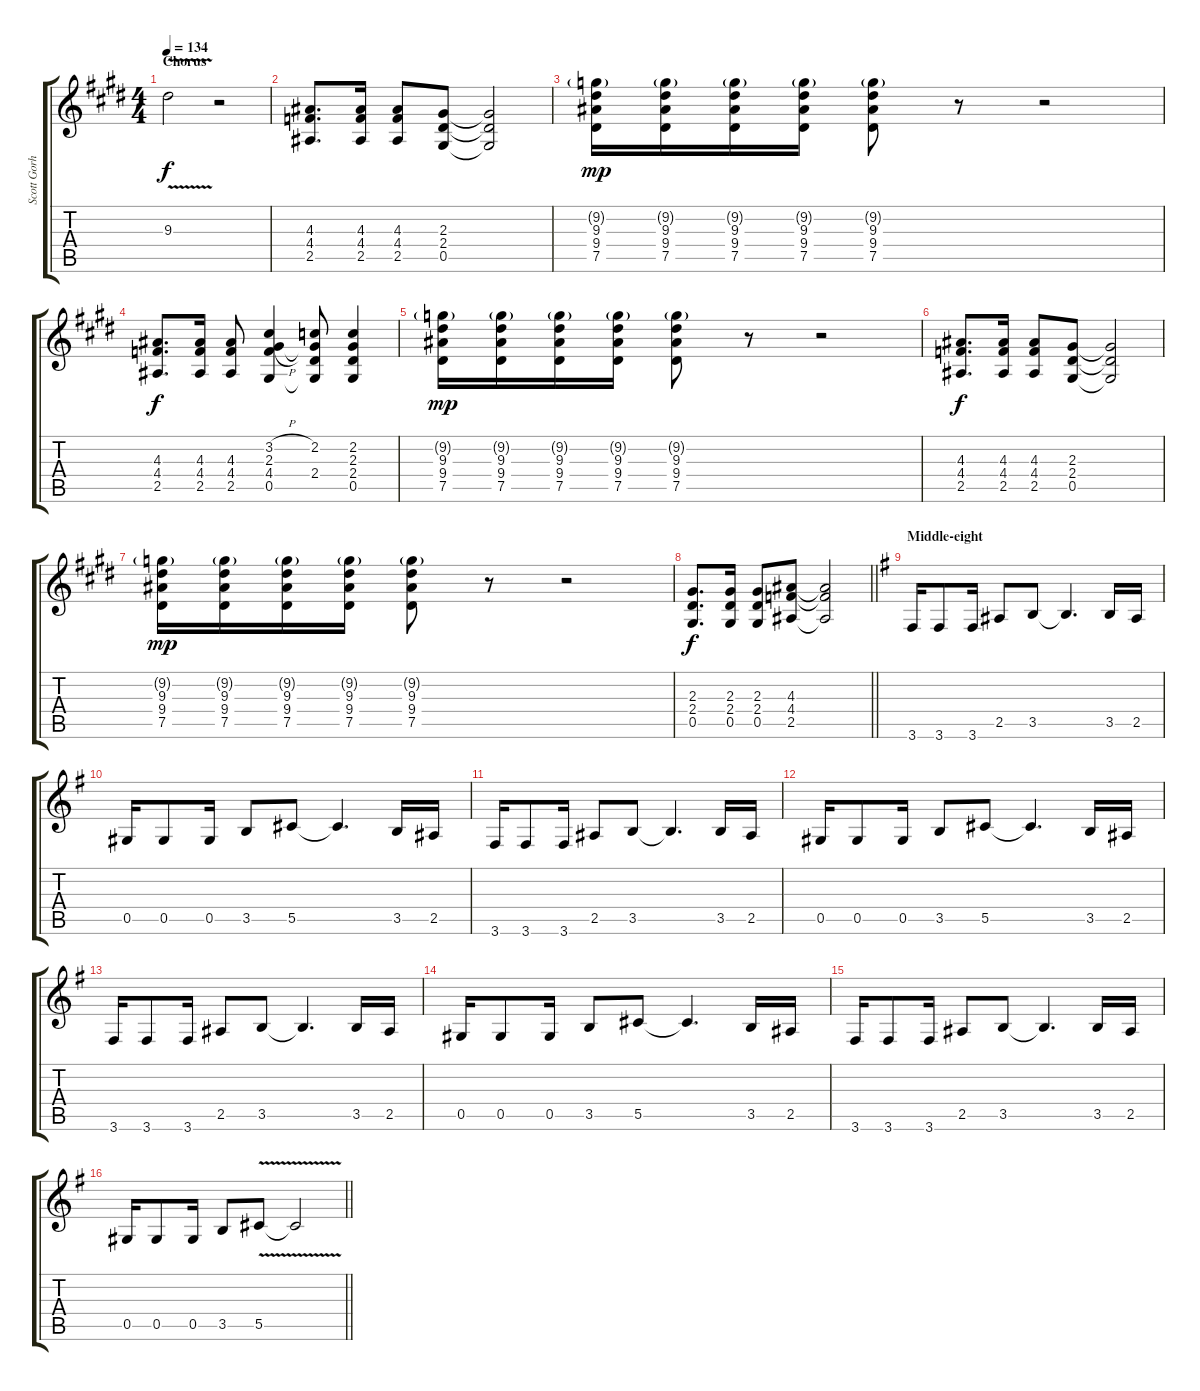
\track ("Scott Gorham" "Scott Gorh") {instrument overdrivenguitar}
\staff {score tabs}
\tuning (Eb4 Bb3 Gb3 Db3 Ab2 Eb2) {hide}
\ts (4 4)
\section ("" "Chorus")
\tempo 134
\clef g2
\ks e
9.3{v}.2{dy f} r.2 |
(4.3 4.4 2.5).8{d} (4.3 4.4 2.5).16 (4.3 4.4 2.5).8 (2.3 2.4 0.5).8 (2.3{t} 2.4{t} 0.5{t}).2 |
(9.2{g} 9.3 9.4 7.5).16{dy mp} (9.2{g} 9.3 9.4 7.5).16 (9.2{g} 9.3 9.4 7.5).16 (9.2{g} 9.3 9.4 7.5).16 (9.2{g} 9.3 9.4 7.5).8 r.8 r.2 |
(4.3 4.4 2.5).8{d dy f} (4.3 4.4 2.5).16 (4.3 4.4 2.5).8 (3.2{h} 2.3 4.4{h} 0.5).4 (2.2 2.3{t} 2.4 0.5{t}).8 (2.2 2.3 2.4 0.5).4 |
(9.2{g} 9.3 9.4 7.5).16{dy mp} (9.2{g} 9.3 9.4 7.5).16 (9.2{g} 9.3 9.4 7.5).16 (9.2{g} 9.3 9.4 7.5).16 (9.2{g} 9.3 9.4 7.5).8 r.8 r.2 |
(4.3 4.4 2.5).8{d dy f} (4.3 4.4 2.5).16 (4.3 4.4 2.5).8 (2.3 2.4 0.5).8 (2.3{t} 2.4{t} 0.5{t}).2 |
(9.2{g} 9.3 9.4 7.5).16{dy mp} (9.2{g} 9.3 9.4 7.5).16 (9.2{g} 9.3 9.4 7.5).16 (9.2{g} 9.3 9.4 7.5).16 (9.2{g} 9.3 9.4 7.5).8 r.8 r.2 |
\barLineRight lightlight
(2.3 2.4 0.5).8{d dy f} (2.3 2.4 0.5).16 (2.3 2.4 0.5).8 (4.3 4.4 2.5).8 (4.3{t} 4.4{t} 2.5{t}).2 |
\section ("" "Middle-eight")
\ks g
3.6.16 3.6.8 3.6.16 2.5.8 3.5.8 3.5{t}.4{d} 3.5.16 2.5.16 |
0.5.16 0.5.8 0.5.16 3.5.8 5.5.8 5.5{t}.4{d} 3.5.16 2.5.16 |
3.6.16 3.6.8 3.6.16 2.5.8 3.5.8 3.5{t}.4{d} 3.5.16 2.5.16 |
0.5.16 0.5.8 0.5.16 3.5.8 5.5.8 5.5{t}.4{d} 3.5.16 2.5.16 |
3.6.16 3.6.8 3.6.16 2.5.8 3.5.8 3.5{t}.4{d} 3.5.16 2.5.16 |
0.5.16 0.5.8 0.5.16 3.5.8 5.5.8 5.5{t}.4{d} 3.5.16 2.5.16 |
3.6.16 3.6.8 3.6.16 2.5.8 3.5.8 3.5{t}.4{d} 3.5.16 2.5.16 |
\barLineRight lightlight
0.5.16 0.5.8 0.5.16 3.5.8 5.5{v}.8 5.5{t}.2
